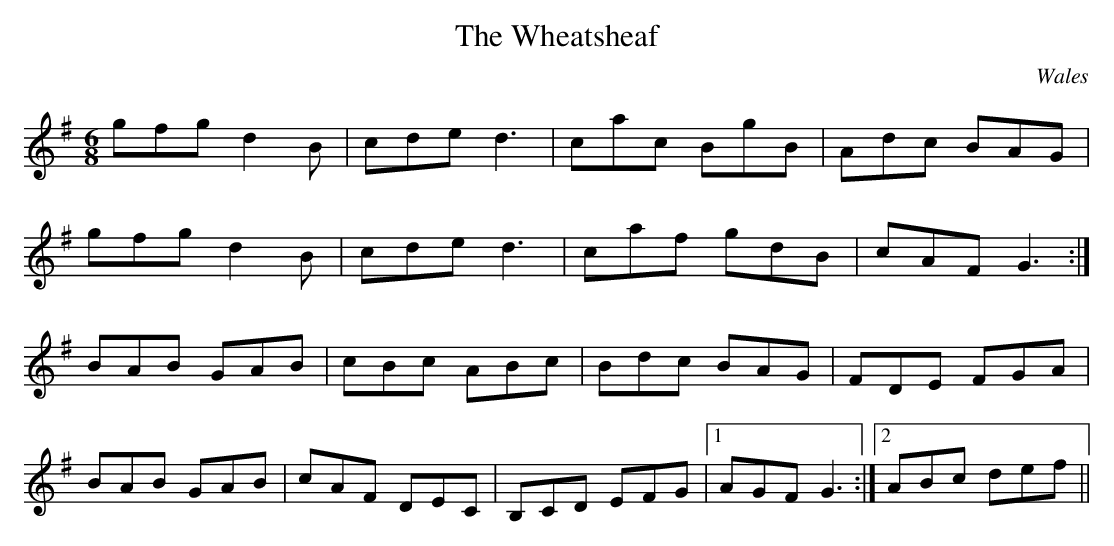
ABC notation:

X:1
T: The Wheatsheaf
O: Wales
M: 6/8
K: G
gfg d2B | cde d3 | cac BgB | Adc BAG |
gfg d2B | cde d3 | caf gdB | cAF G3 :|
BAB GAB | cBc ABc | Bdc BAG | FDE FGA |
BAB GAB | cAF DEC | B,CD EFG |1 AGF G3 :|2 ABc def ||
